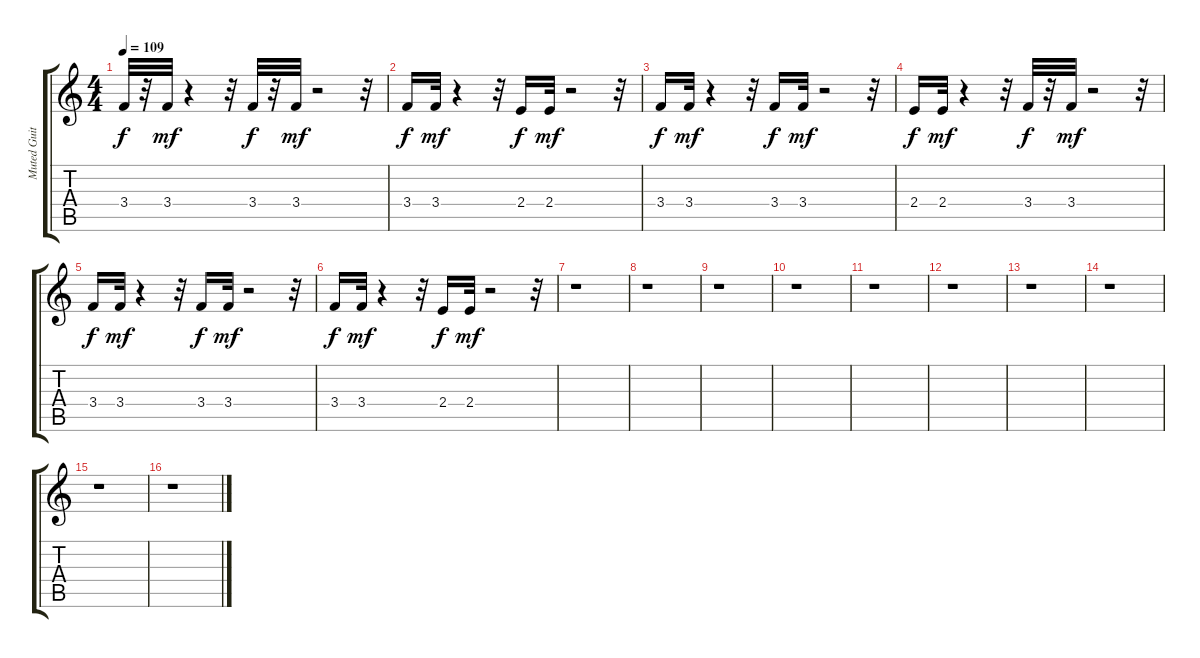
\track ("Muted Guitar        " "Muted Guit") {instrument electricguitarmuted}
\staff {score tabs}
\tuning (E4 B3 G3 D3 A2 E2) {hide}
\ts (4 4)
\tempo 109
\clef g2
\ks c
3.4.32{dy f} r.32 3.4.32{dy mf} r.4 r.32 3.4.32{dy f} r.32 3.4.32{dy mf} r.2 r.32 |
3.4.16{dy f} 3.4.32{dy mf} r.4 r.32 2.4.16{dy f} 2.4.32{dy mf} r.2 r.32 |
3.4.16{dy f} 3.4.32{dy mf} r.4 r.32 3.4.16{dy f} 3.4.32{dy mf} r.2 r.32 |
2.4.16{dy f} 2.4.32{dy mf} r.4 r.32 3.4.32{dy f} r.32 3.4.32{dy mf} r.2 r.32 |
3.4.16{dy f} 3.4.32{dy mf} r.4 r.32 3.4.16{dy f} 3.4.32{dy mf} r.2 r.32 |
3.4.16{dy f} 3.4.32{dy mf} r.4 r.32 2.4.16{dy f} 2.4.32{dy mf} r.2 r.32 |
r.1 |
r.1 |
r.1 |
r.1 |
r.1 |
r.1 |
r.1 |
r.1 |
r.1 |
r.1
